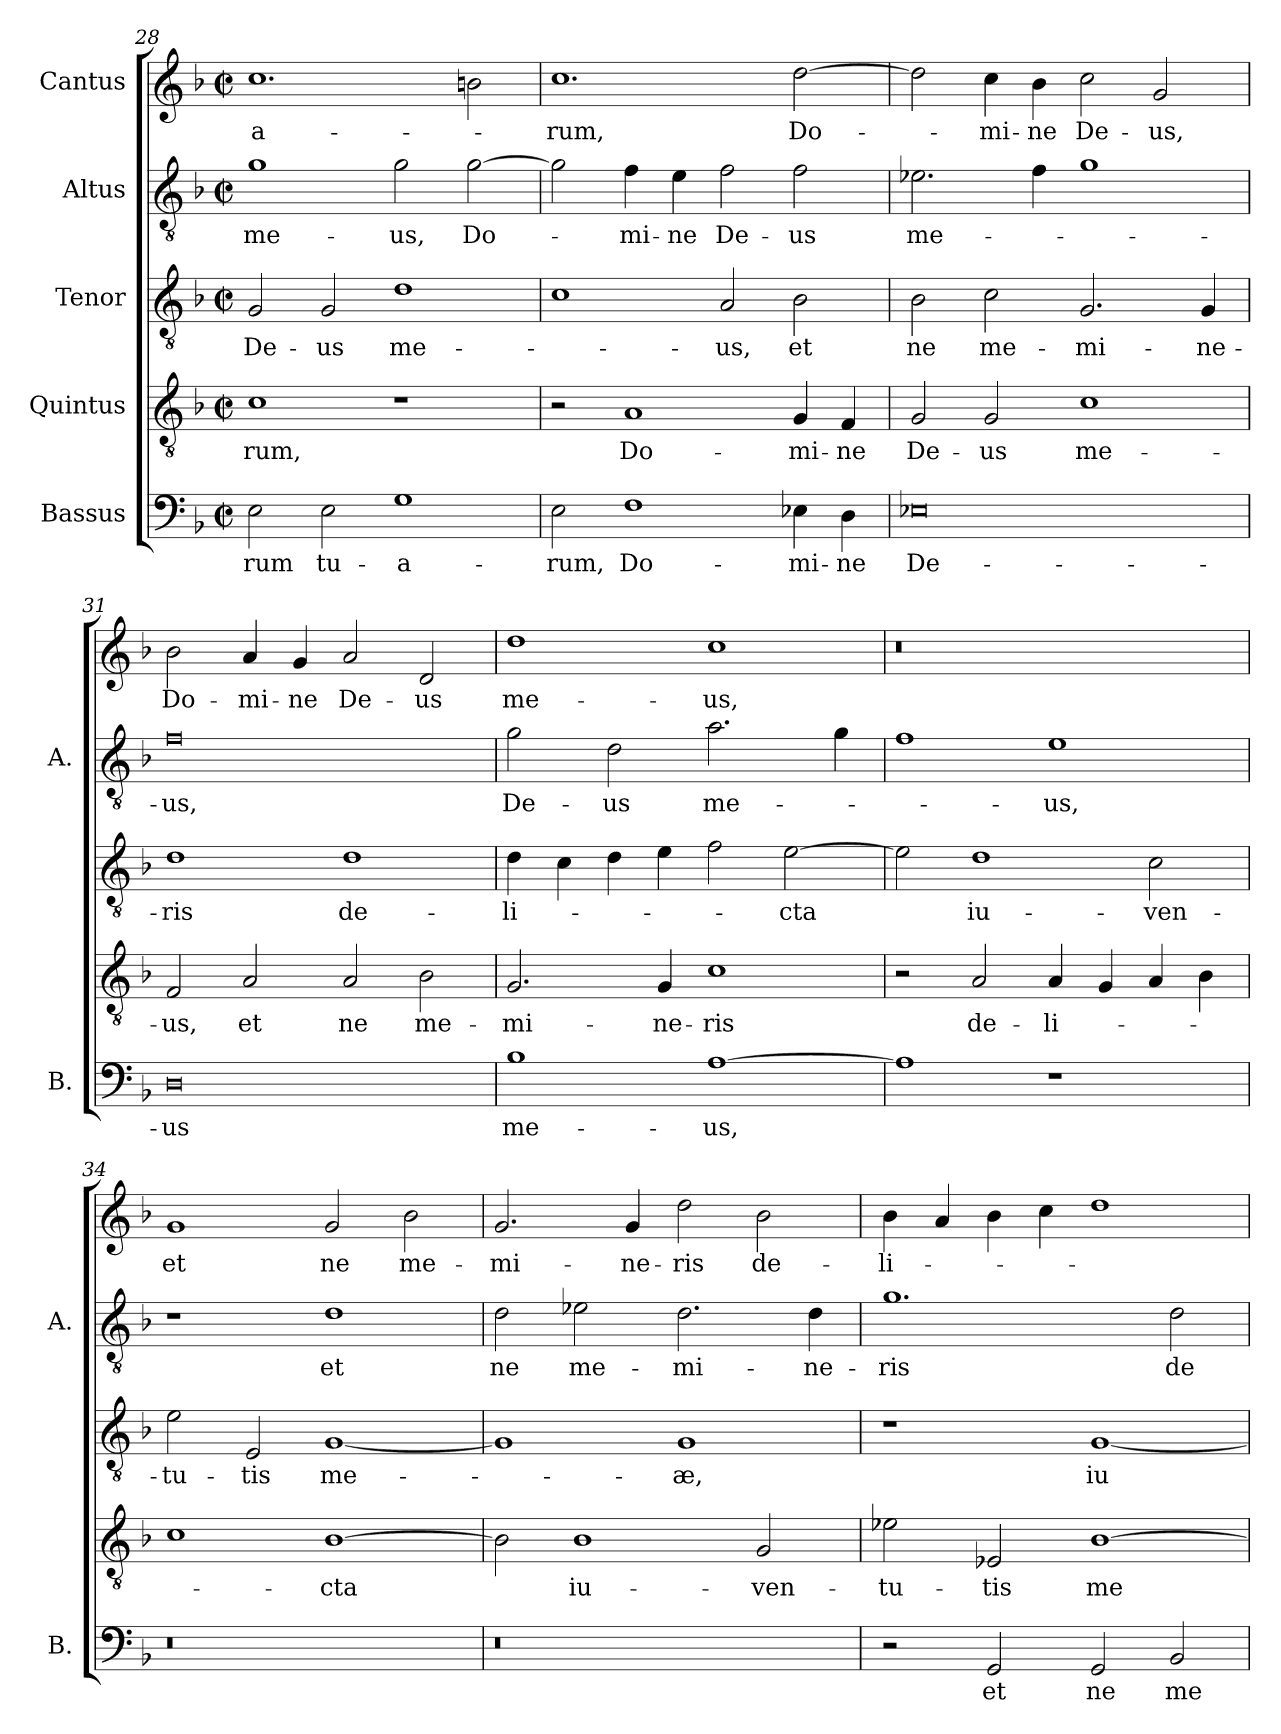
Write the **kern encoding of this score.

**kern	**text	**kern	**text	**kern	**text	**kern	**text	**kern	**text
*part5	*part5	*part4	*part4	*part3	*part3	*part2	*part2	*part1	*part1
*staff5	*staff5	*staff4	*staff4	*staff3	*staff3	*staff2	*staff2	*staff1	*staff1
*I"Bassus	*	*I"Quintus	*	*I"Tenor	*	*I"Altus	*	*I"Cantus	*
*I'B.	*	*	*	*	*	*I'A.	*	*	*
*clefF4	*	*clefGv2	*	*clefGv2	*	*clefGv2	*	*clefG2	*
*k[b-]	*	*k[b-]	*	*k[b-]	*	*k[b-]	*	*k[b-]	*
*F:	*	*F:	*	*F:	*	*F:	*	*F:	*
*M2/2	*	*M2/2	*	*M2/2	*	*M2/2	*	*M2/2	*
*met(c|)	*	*met(c|)	*	*met(c|)	*	*met(c|)	*	*met(c|)	*
=28	=28	=28	=28	=28	=28	=28	=28	=28	=28
2E\	-rum	1c\	-rum,	2G/	De-	1g\	me-	1.cc\	-a-
2E\	tu-	.	.	2G/	-us	.	.	.	.
1G\	-a-	1r	.	1d\	me-	2g\	-us,	.	.
.	.	.	.	.	.	[2g\	Do-	2bn\	.
=29	=29	=29	=29	=29	=29	=29	=29	=29	=29
2E\	-rum,	2r	.	1c\	.	2g\]	.	1.cc\	-rum,
1F\	Do-	1A/	Do-	.	.	4f\	-mi-	.	.
.	.	.	.	.	.	4e\	-ne	.	.
.	.	.	.	2A/	-us,	2f\	De-	.	.
4E-X\	-mi-	4G/	-mi-	2B-\	et	2f\	-us	[2dd\	Do-
4D\	-ne	4F/	-ne	.	.	.	.	.	.
=30	=30	=30	=30	=30	=30	=30	=30	=30	=30
0E-X\	De-	2G/	De-	2B-\	ne	2.e-X\	me-	2dd\]	.
.	.	2G/	-us	2c\	me-	.	.	4cc\	-mi-
.	.	.	.	.	.	4f\	.	4b-\	-ne
.	.	1c\	me-	2.G/	-mi-	1g\	.	2cc\	De-
.	.	.	.	.	.	.	.	2g/	-us,
.	.	.	.	4G/	-ne-	.	.	.	.
=31	=31	=31	=31	=31	=31	=31	=31	=31	=31
0D\	-us	2F/	-us,	1d\	-ris	0f\	-us,	2b-\	Do-
.	.	2A/	et	.	.	.	.	4a/	-mi-
.	.	.	.	.	.	.	.	4g/	-ne
.	.	2A/	ne	1d\	de-	.	.	2a/	De-
.	.	2B-\	me-	.	.	.	.	2d/	-us
=32	=32	=32	=32	=32	=32	=32	=32	=32	=32
1B-\	me-	2.G/	-mi-	4d\	-li-	2g\	De-	1dd\	me-
.	.	.	.	4c\	.	.	.	.	.
.	.	.	.	4d\	.	2d\	-us	.	.
.	.	4G/	-ne-	4e\	.	.	.	.	.
[1A\	-us,	1c\	-ris	2f\	.	2.a\	me-	1cc\	-us,
.	.	.	.	[2e\	-cta	.	.	.	.
.	.	.	.	.	.	4g\	.	.	.
=33	=33	=33	=33	=33	=33	=33	=33	=33	=33
!	!	!	!	!	!	!	!	!LO:N:vis=0	!
1A\]	.	2r	.	2e\]	.	1f\	.	1r	.
.	.	2A/	de-	1d\	iu-	.	.	.	.
1r	.	4A/	-li-	.	.	1e\	-us,	1ryy	.
.	.	4G/	.	.	.	.	.	.	.
.	.	4A/	.	2c\	-ven-	.	.	.	.
.	.	4B-\	.	.	.	.	.	.	.
=34	=34	=34	=34	=34	=34	=34	=34	=34	=34
!LO:N:vis=0	!	!	!	!	!	!	!	!	!
1r	.	1c\	.	2e\	-tu-	1r	.	1g/	et
.	.	.	.	2E/	-tis	.	.	.	.
1ryy	.	[1B-\	-cta	[1G/	me-	1d\	et	2g/	ne
.	.	.	.	.	.	.	.	2b-\	me-
=35	=35	=35	=35	=35	=35	=35	=35	=35	=35
!LO:N:vis=0	!	!	!	!	!	!	!	!	!
1r	.	2B-\]	.	1G/]	.	2d\	ne	2.g/	-mi-
.	.	1B-\	iu-	.	.	2e-X\	me-	.	.
.	.	.	.	.	.	.	.	4g/	-ne-
1ryy	.	.	.	1G/	-æ,	2.d\	-mi-	2dd\	-ris
.	.	2G/	-ven-	.	.	.	.	2b-\	de-
.	.	.	.	.	.	4d\	-ne-	.	.
=36	=36	=36	=36	=36	=36	=36	=36	=36	=36
2r	.	2e-X\	-tu-	1r	.	1.g\	-ris	4b-\	-li-
.	.	.	.	.	.	.	.	4a/	.
2GG/	et	2E-X/	-tis	.	.	.	.	4b-\	.
.	.	.	.	.	.	.	.	4cc\	.
2GG/	ne	[1B-\	me-	[1G/	iu-	.	.	1dd\	.
2BB-/	me-	.	.	.	.	2d\	de-	.	.
=	=	=	=	=	=	=	=	=	=
*-	*-	*-	*-	*-	*-	*-	*-	*-	*-
